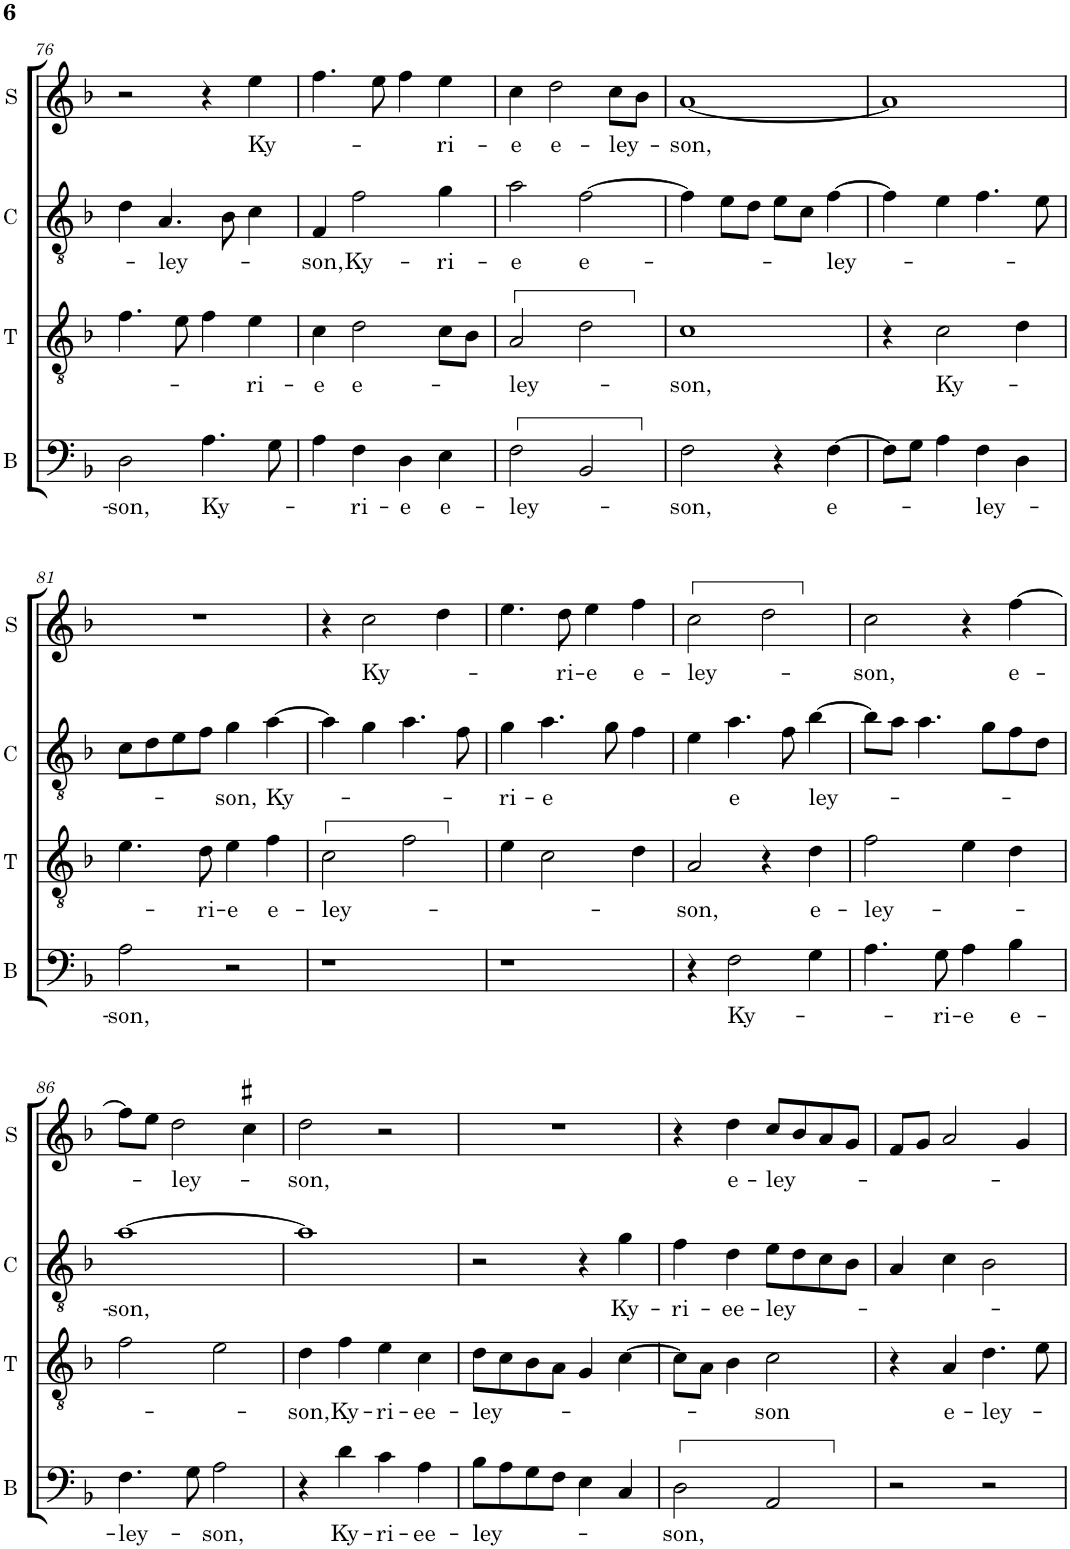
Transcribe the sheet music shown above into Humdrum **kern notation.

**kern	**text	**kern	**text	**kern	**text	**kern	**text
*part4	*part4	*part3	*part3	*part2	*part2	*part1	*part1
*staff4	*staff4	*staff3	*staff3	*staff2	*staff2	*staff1	*staff1
*I"B	*	*I"T	*	*I"C	*	*I"S	*
*I'B	*	*I'T	*	*I'C	*	*I'S	*
!!LO:PB:g=z
*clefF4	*	*clefGv2	*	*clefGv2	*	*clefG2	*
*	*	*	*	*Trd4c7	*	*	*
*k[b-]	*	*k[b-]	*	*k[b-]	*	*k[b-]	*
*M2/2	*	*M2/2	*	*M2/2	*	*M2/2	*
*met(c|)	*	*met(c|)	*	*met(c|)	*	*met(c|)	*
=76	=76	=76	=76	=76	=76	=76	=76
!	!LO:LY:b	!	!	!	!	!	!
2D\	-son,	4.f\	.	4d\	.	2r	.
!	!	!	!	!	!LO:LY:b	!	!
.	.	.	.	4.A/	-ley-	.	.
.	.	8e\	.	.	.	.	.
!	!LO:LY:b	!	!	!	!	!	!
4.A\	Ky-	4f\	.	.	.	4r	.
.	.	.	.	8B-\	.	.	.
!	!	!	!LO:LY:b	!	!	!	!LO:LY:b
.	.	4e\	-ri-	4c\	.	4ee\	Ky-
8G\	.	.	.	.	.	.	.
=77	=77	=77	=77	=77	=77	=77	=77
!	!	!	!LO:LY:b	!	!LO:LY:b	!	!
4A\	.	4c\	-e	4F/	-son,	4.ff\	.
!	!LO:LY:b	!	!LO:LY:b	!	!LO:LY:b	!	!
4F\	-ri-	2d\	e-	2f\	Ky-	.	.
.	.	.	.	.	.	8ee\	.
!	!LO:LY:b	!	!	!	!	!	!
4D\	-e	.	.	.	.	4ff\	.
!	!LO:LY:b	!	!	!	!LO:LY:b	!	!LO:LY:b
4E\	e-	8c\L	.	4g\	-ri-	4ee\	-ri-
.	.	8B-\J	.	.	.	.	.
=78	=78	=78	=78	=78	=78	=78	=78
!	!LO:LY:b	!	!LO:LY:b	!	!LO:LY:b	!	!LO:LY:b
2F\	-ley-	2A/	-ley-	2a\	-e	4cc\	-e
!	!	!	!	!	!	!	!LO:LY:b
.	.	.	.	.	.	2dd\	e-
!	!	!	!	!	!LO:LY:b	!	!
2BB-/	.	2d\	.	[2f\	e-	.	.
!	!	!	!	!	!	!	!LO:LY:b
.	.	.	.	.	.	8cc\L	-ley-
.	.	.	.	.	.	8b-\J	.
=79	=79	=79	=79	=79	=79	=79	=79
!	!LO:LY:b	!	!LO:LY:b	!	!	!	!LO:LY:b
2F\	-son,	1c	-son,	4f\]	.	[1a	-son,
.	.	.	.	8e\L	.	.	.
.	.	.	.	8d\J	.	.	.
4r	.	.	.	8e\L	.	.	.
.	.	.	.	8c\J	.	.	.
!	!LO:LY:b	!	!	!	!LO:LY:b	!	!
[4F\	e-	.	.	[4f\	-ley-	.	.
=80	=80	=80	=80	=80	=80	=80	=80
8F\L]	.	4r	.	4f\]	.	1a]	.
8G\J	.	.	.	.	.	.	.
!	!	!	!LO:LY:b	!	!	!	!
4A\	.	2c\	Ky-	4e\	.	.	.
!	!LO:LY:b	!	!	!	!	!	!
4F\	-ley-	.	.	4.f\	.	.	.
4D\	.	4d\	.	.	.	.	.
.	.	.	.	8e\	.	.	.
!!LO:LB:g=z
=81	=81	=81	=81	=81	=81	=81	=81
!	!LO:LY:b	!	!	!	!	!	!
2A\	-son,	4.e\	.	8c\L	.	1r	.
.	.	.	.	8d\	.	.	.
.	.	.	.	8e\	.	.	.
!	!	!	!LO:LY:b	!	!	!	!
.	.	8d\	ri-	8f\J	.	.	.
!	!	!	!LO:LY:b	!	!LO:LY:b	!	!
2r	.	4e\	-e	4g\	-son,	.	.
!	!	!	!LO:LY:b	!	!LO:LY:b	!	!
.	.	4f\	e-	[4a\	Ky-	.	.
=82	=82	=82	=82	=82	=82	=82	=82
!	!	!	!LO:LY:b	!	!	!	!
1r	.	2c\	-ley-	4a\]	.	4r	.
!	!	!	!	!	!	!	!LO:LY:b
.	.	.	.	4g\	.	2cc\	Ky-
.	.	2f\	.	4.a\	.	.	.
.	.	.	.	.	.	4dd\	.
.	.	.	.	8f\	.	.	.
=83	=83	=83	=83	=83	=83	=83	=83
!	!	!	!	!	!LO:LY:b	!	!
1r	.	4e\	.	4g\	-ri-	4.ee\	.
!	!	!	!	!	!LO:LY:b	!	!
.	.	2c\	.	4.a\	-e	.	.
!	!	!	!	!	!	!	!LO:LY:b
.	.	.	.	.	.	8dd\	-ri-
!	!	!	!	!	!	!	!LO:LY:b
.	.	.	.	.	.	4ee\	-e
.	.	.	.	8g\	.	.	.
!	!	!	!	!	!	!	!LO:LY:b
.	.	4d\	.	4f\	.	4ff\	e-
=84	=84	=84	=84	=84	=84	=84	=84
!	!	!	!LO:LY:b	!	!	!	!LO:LY:b
4r	.	2A/	-son,	4e\	.	2cc\	-ley-
!	!LO:LY:b	!	!	!	!LO:LY:b	!	!
2F\	Ky-	.	.	4.a\	e	.	.
.	.	4r	.	.	.	2dd\	.
.	.	.	.	8f\	.	.	.
!	!	!	!LO:LY:b	!	!LO:LY:b	!	!
4G\	.	4d\	e-	[4b-\	ley-	.	.
=85	=85	=85	=85	=85	=85	=85	=85
!	!	!	!LO:LY:b	!	!	!	!LO:LY:b
4.A\	.	2f\	-ley-	8b-\L]	.	2cc\	-son,
.	.	.	.	8a\J	.	.	.
.	.	.	.	4.a\	.	.	.
!	!LO:LY:b	!	!	!	!	!	!
8G\	-ri-	.	.	.	.	.	.
!	!LO:LY:b	!	!	!	!	!	!
4A\	-e	4e\	.	.	.	4r	.
.	.	.	.	8g\L	.	.	.
!	!LO:LY:b	!	!	!	!	!	!LO:LY:b
4B-\	e-	4d\	.	8f\	.	[4ff\	e-
.	.	.	.	8d\J	.	.	.
!!LO:LB:g=z
=86	=86	=86	=86	=86	=86	=86	=86
!	!LO:LY:b	!	!	!	!LO:LY:b	!	!
4.F\	-ley-	2f\	.	[1a	-son,	8ff\L]	.
.	.	.	.	.	.	8ee\J	.
!	!	!	!	!	!	!	!LO:LY:b
.	.	.	.	.	.	2dd\	-ley-
8G\	.	.	.	.	.	.	.
!	!LO:LY:b	!	!	!	!	!	!
2A\	-son,	2e\	.	.	.	.	.
.	.	.	.	.	.	4cc#X\	.
=87	=87	=87	=87	=87	=87	=87	=87
!	!	!	!LO:LY:b	!	!	!	!LO:LY:b
4r	.	4d\	-son,	1a]	.	2dd\	-son,
!	!LO:LY:b	!	!LO:LY:b	!	!	!	!
4d\	Ky-	4f\	Ky-	.	.	.	.
!	!LO:LY:b	!	!LO:LY:b	!	!	!	!
4c\	-ri-	4e\	-ri-	.	.	2r	.
!	!LO:LY:b	!	!LO:LY:b	!	!	!	!
4A\	-ee-	4c\	-ee-	.	.	.	.
=88	=88	=88	=88	=88	=88	=88	=88
!	!LO:LY:b	!	!LO:LY:b	!	!	!	!
8B-\L	-ley-	8d\L	-ley-	2r	.	1r	.
8A\	.	8c\	.	.	.	.	.
8G\	.	8B-\	.	.	.	.	.
8F\J	.	8A\J	.	.	.	.	.
4E\	.	4G/	.	4r	.	.	.
!	!	!	!	!	!LO:LY:b	!	!
4C/	.	[4c\	.	4g\	Ky-	.	.
=89	=89	=89	=89	=89	=89	=89	=89
!	!LO:LY:b	!	!	!	!LO:LY:b	!	!
2D\	son,	8c\L]	.	4f\	-ri-	4r	.
.	.	8A\J	.	.	.	.	.
!	!	!	!	!	!LO:LY:b	!	!LO:LY:b
.	.	4B-\	.	4d\	-ee-	4dd\	e-
!	!	!	!LO:LY:b	!	!LO:LY:b	!	!LO:LY:b
2AA/	.	2c\	-son	8e\L	-ley-	8cc/L	-ley-
.	.	.	.	8d\	.	8b-/	.
.	.	.	.	8c\	.	8a/	.
.	.	.	.	8B-\J	.	8g/J	.
=90	=90	=90	=90	=90	=90	=90	=90
2r	.	4r	.	4A/	.	8f/L	.
.	.	.	.	.	.	8g/J	.
!	!	!	!LO:LY:b	!	!	!	!
.	.	4A/	e-	4c\	.	2a/	.
!	!	!	!LO:LY:b	!	!	!	!
2r	.	4.d\	-ley-	2B-\	.	.	.
.	.	.	.	.	.	4g/	.
.	.	8e\	.	.	.	.	.
=	=	=	=	=	=	=	=
*-	*-	*-	*-	*-	*-	*-	*-
